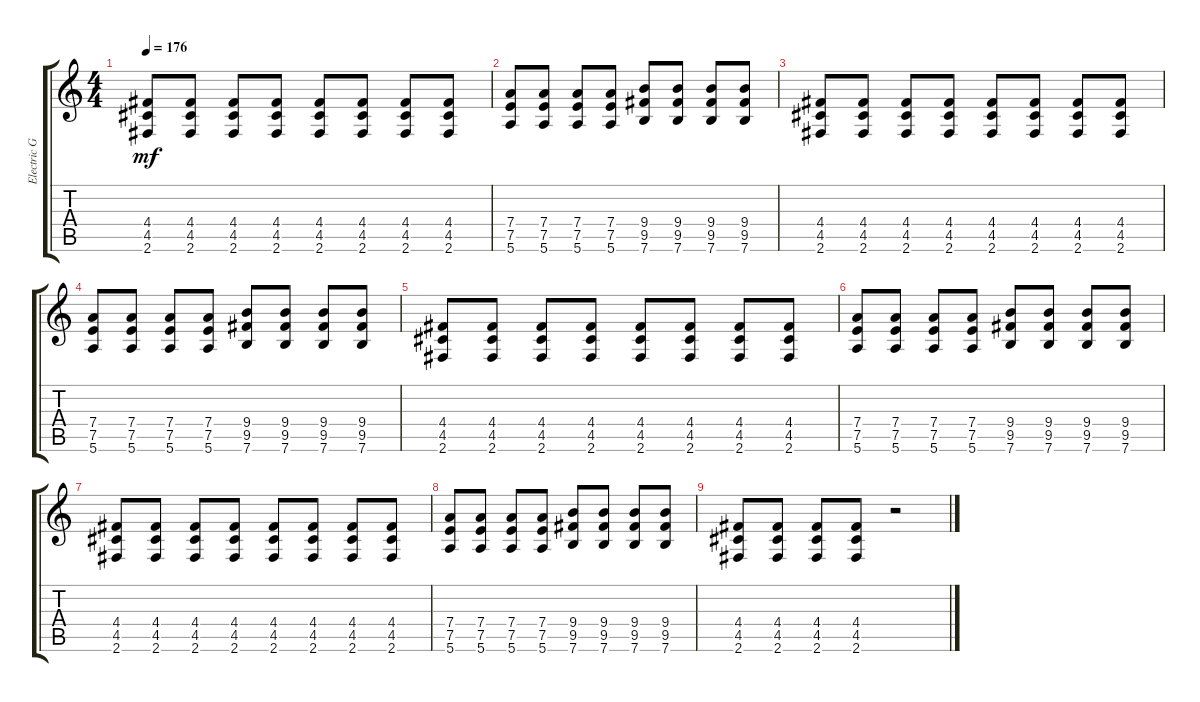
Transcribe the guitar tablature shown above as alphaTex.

\track ("Electric Guitar" "Electric G") {instrument overdrivenguitar}
\staff {score tabs}
\tuning (E4 B3 G3 D3 A2 E2) {hide}
\ts (4 4)
\tempo 176
\clef g2
\ks c
(4.4 4.5 2.6).8{dy mf} (4.4 4.5 2.6).8 (4.4 4.5 2.6).8 (4.4 4.5 2.6).8 (4.4 4.5 2.6).8 (4.4 4.5 2.6).8 (4.4 4.5 2.6).8 (4.4 4.5 2.6).8 |
(7.4 7.5 5.6).8 (7.4 7.5 5.6).8 (7.4 7.5 5.6).8 (7.4 7.5 5.6).8 (9.4 9.5 7.6).8 (9.4 9.5 7.6).8 (9.4 9.5 7.6).8 (9.4 9.5 7.6).8 |
(4.4 4.5 2.6).8 (4.4 4.5 2.6).8 (4.4 4.5 2.6).8 (4.4 4.5 2.6).8 (4.4 4.5 2.6).8 (4.4 4.5 2.6).8 (4.4 4.5 2.6).8 (4.4 4.5 2.6).8 |
(7.4 7.5 5.6).8 (7.4 7.5 5.6).8 (7.4 7.5 5.6).8 (7.4 7.5 5.6).8 (9.4 9.5 7.6).8 (9.4 9.5 7.6).8 (9.4 9.5 7.6).8 (9.4 9.5 7.6).8 |
(4.4 4.5 2.6).8 (4.4 4.5 2.6).8 (4.4 4.5 2.6).8 (4.4 4.5 2.6).8 (4.4 4.5 2.6).8 (4.4 4.5 2.6).8 (4.4 4.5 2.6).8 (4.4 4.5 2.6).8 |
(7.4 7.5 5.6).8 (7.4 7.5 5.6).8 (7.4 7.5 5.6).8 (7.4 7.5 5.6).8 (9.4 9.5 7.6).8 (9.4 9.5 7.6).8 (9.4 9.5 7.6).8 (9.4 9.5 7.6).8 |
(4.4 4.5 2.6).8 (4.4 4.5 2.6).8 (4.4 4.5 2.6).8 (4.4 4.5 2.6).8 (4.4 4.5 2.6).8 (4.4 4.5 2.6).8 (4.4 4.5 2.6).8 (4.4 4.5 2.6).8 |
(7.4 7.5 5.6).8 (7.4 7.5 5.6).8 (7.4 7.5 5.6).8 (7.4 7.5 5.6).8 (9.4 9.5 7.6).8 (9.4 9.5 7.6).8 (9.4 9.5 7.6).8 (9.4 9.5 7.6).8 |
(4.4 4.5 2.6).8 (4.4 4.5 2.6).8 (4.4 4.5 2.6).8 (4.4 4.5 2.6).8 r.2
